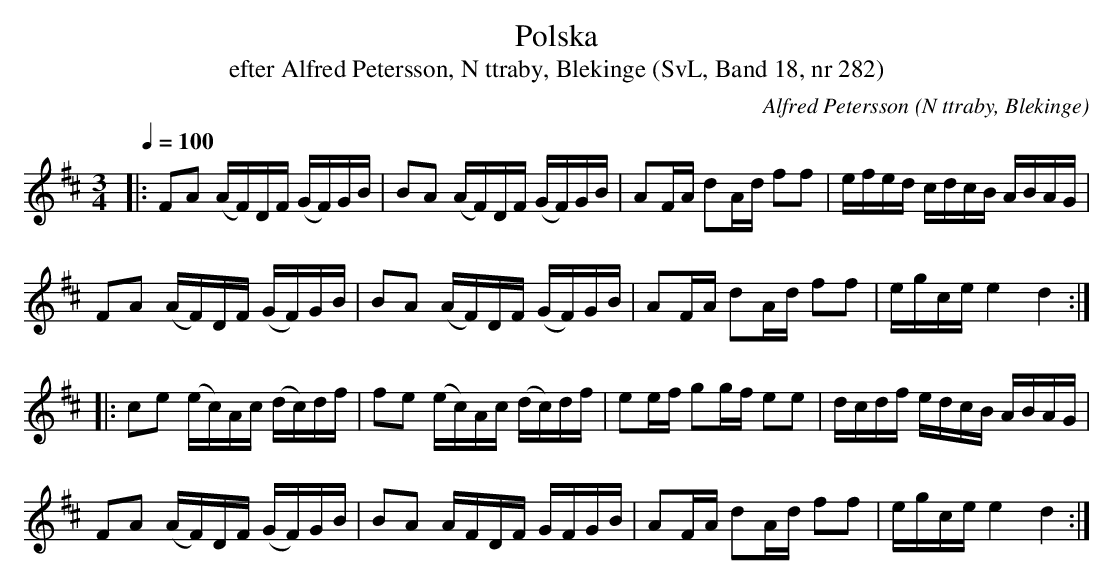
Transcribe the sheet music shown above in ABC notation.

X:1
T:Polska
T:efter Alfred Petersson, N ttraby, Blekinge (SvL, Band 18, nr 282)
O:N ttraby, Blekinge
C:Alfred Petersson
M:3/4
L:1/16
Q:1/4=100
K:Dmaj
|:F2A2 (AF)DF (GF)GB|B2A2 (AF)DF (GF)GB|A2FA d2Ad f2f2|efed cdcB ABAG|
F2A2 (AF)DF( GF)GB|B2A2 (AF)DF (GF)GB|A2FA d2Ad f2f2|egce e4 d4:|
|:c2e2 (ec)Ac (dc)df|f2e2 (ec)Ac (dc)df|e2ef g2gf e2e2|dcdf edcB ABAG|
F2A2 (AF)DF (GF)GB|B2A2 AFDF GFGB|A2FA d2Ad f2f2|egce e4 d4:|
